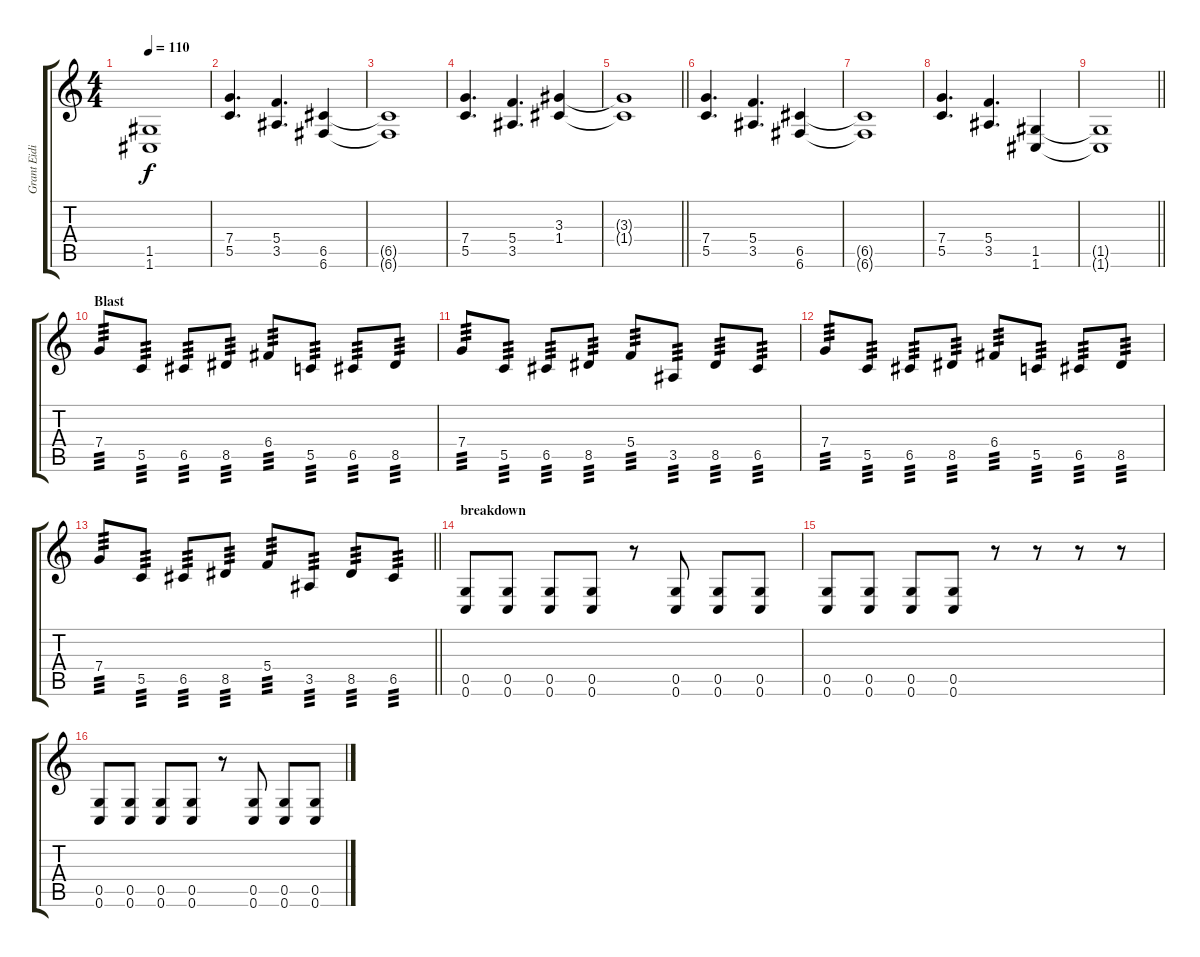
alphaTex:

\track ("Grant Eidintas" "Grant Eidi") {instrument overdrivenguitar}
\staff {score tabs}
\tuning (D4 A3 F3 C3 G2 C2) {hide}
\ts (4 4)
\tempo 110
\clef g2
\ks c
(1.5{t} 1.6{t}).1{dy f} |
(7.4 5.5).4{d} (5.4 3.5).4{d} (6.5 6.6).4 |
(6.5{t} 6.6{t}).1 |
(7.4 5.5).4{d} (5.4 3.5).4{d} (3.3 1.4).4 |
\barLineRight lightlight
(3.3{t} 1.4{t}).1 |
(7.4 5.5).4{d} (5.4 3.5).4{d} (6.5 6.6).4 |
(6.5{t} 6.6{t}).1 |
(7.4 5.5).4{d} (5.4 3.5).4{d} (1.5 1.6).4 |
\barLineRight lightlight
(1.5{t} 1.6{t}).1 |
\section ("" "Blast")
7.4.8{tp 3} 5.5.8{tp 3} 6.5.8{tp 3} 8.5.8{tp 3} 6.4.8{tp 3} 5.5.8{tp 3} 6.5.8{tp 3} 8.5.8{tp 3} |
7.4.8{tp 3} 5.5.8{tp 3} 6.5.8{tp 3} 8.5.8{tp 3} 5.4.8{tp 3} 3.5.8{tp 3} 8.5.8{tp 3} 6.5.8{tp 3} |
7.4.8{tp 3} 5.5.8{tp 3} 6.5.8{tp 3} 8.5.8{tp 3} 6.4.8{tp 3} 5.5.8{tp 3} 6.5.8{tp 3} 8.5.8{tp 3} |
\barLineRight lightlight
7.4.8{tp 3} 5.5.8{tp 3} 6.5.8{tp 3} 8.5.8{tp 3} 5.4.8{tp 3} 3.5.8{tp 3} 8.5.8{tp 3} 6.5.8{tp 3} |
\section ("" "breakdown")
(0.5 0.6).8 (0.5 0.6).8 (0.5 0.6).8 (0.5 0.6).8 r.8 (0.5 0.6).8 (0.5 0.6).8 (0.5 0.6).8 |
(0.5 0.6).8 (0.5 0.6).8 (0.5 0.6).8 (0.5 0.6).8 r.8 r.8 r.8 r.8 |
(0.5 0.6).8 (0.5 0.6).8 (0.5 0.6).8 (0.5 0.6).8 r.8 (0.5 0.6).8 (0.5 0.6).8 (0.5 0.6).8
